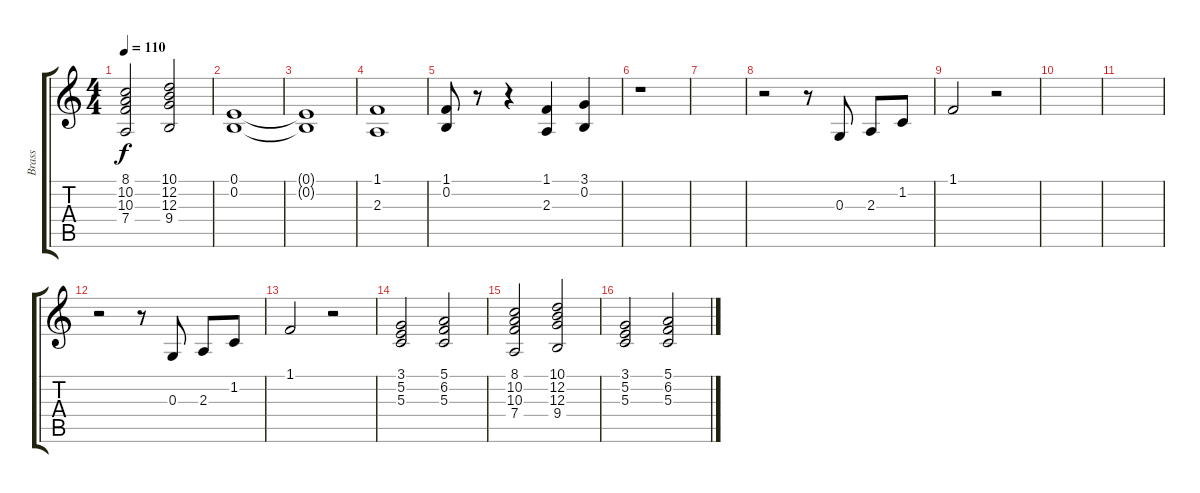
\track ("Brass" "Brass") {instrument brasssection}
\staff {score tabs}
\tuning (E4 B3 G3 D3 A2 E2) {hide}
\ts (4 4)
\tempo 110
\clef g2
\ks c
(8.1 10.2 10.3 7.4).2{dy f} (10.1 12.2 12.3 9.4).2 |
(0.1 0.2).1 |
(0.1{t} 0.2{t}).1 |
(1.1 2.3).1 |
(1.1 0.2).8 r.8 r.4 (1.1 2.3).4 (3.1 0.2).4 |
r.1 |
|
r.2 r.8 0.3.8 2.3.8 1.2.8 |
1.1.2 r.2 |
|
|
r.2 r.8 0.3.8 2.3.8 1.2.8 |
1.1.2 r.2 |
(3.1 5.2 5.3).2 (5.1 6.2 5.3).2 |
(8.1 10.2 10.3 7.4).2 (10.1 12.2 12.3 9.4).2 |
(3.1 5.2 5.3).2 (5.1 6.2 5.3).2
